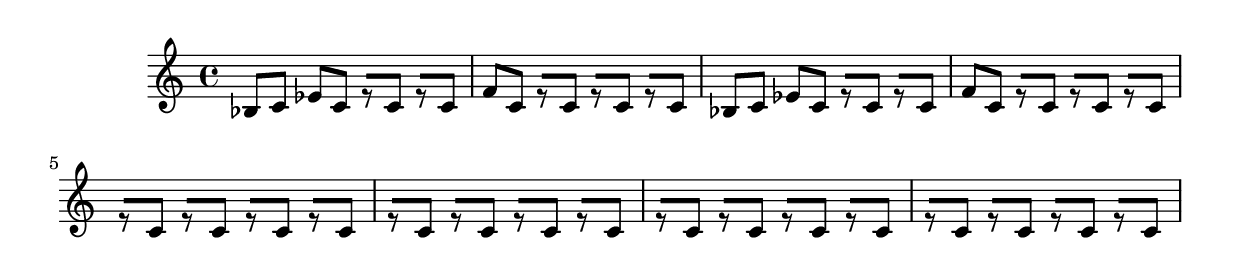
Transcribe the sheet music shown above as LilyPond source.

\version "2.19.82"
\language "english"

\header {
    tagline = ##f
}

\layout {}

\paper {}

\score {
    {
        bf8
        [
        c'8
        ]
        ef'8
        [
        c'8
        ]
        r8
        [
        c'8
        ]
        r8
        [
        c'8
        ]
        f'8
        [
        c'8
        ]
        r8
        [
        c'8
        ]
        r8
        [
        c'8
        ]
        r8
        [
        c'8
        ]
        bf8
        [
        c'8
        ]
        ef'8
        [
        c'8
        ]
        r8
        [
        c'8
        ]
        r8
        [
        c'8
        ]
        f'8
        [
        c'8
        ]
        r8
        [
        c'8
        ]
        r8
        [
        c'8
        ]
        r8
        [
        c'8
        ]
        r8
        [
        c'8
        ]
        r8
        [
        c'8
        ]
        r8
        [
        c'8
        ]
        r8
        [
        c'8
        ]
        r8
        [
        c'8
        ]
        r8
        [
        c'8
        ]
        r8
        [
        c'8
        ]
        r8
        [
        c'8
        ]
        r8
        [
        c'8
        ]
        r8
        [
        c'8
        ]
        r8
        [
        c'8
        ]
        r8
        [
        c'8
        ]
        r8
        [
        c'8
        ]
        r8
        [
        c'8
        ]
        r8
        [
        c'8
        ]
        r8
        [
        c'8
        ]
    }
}